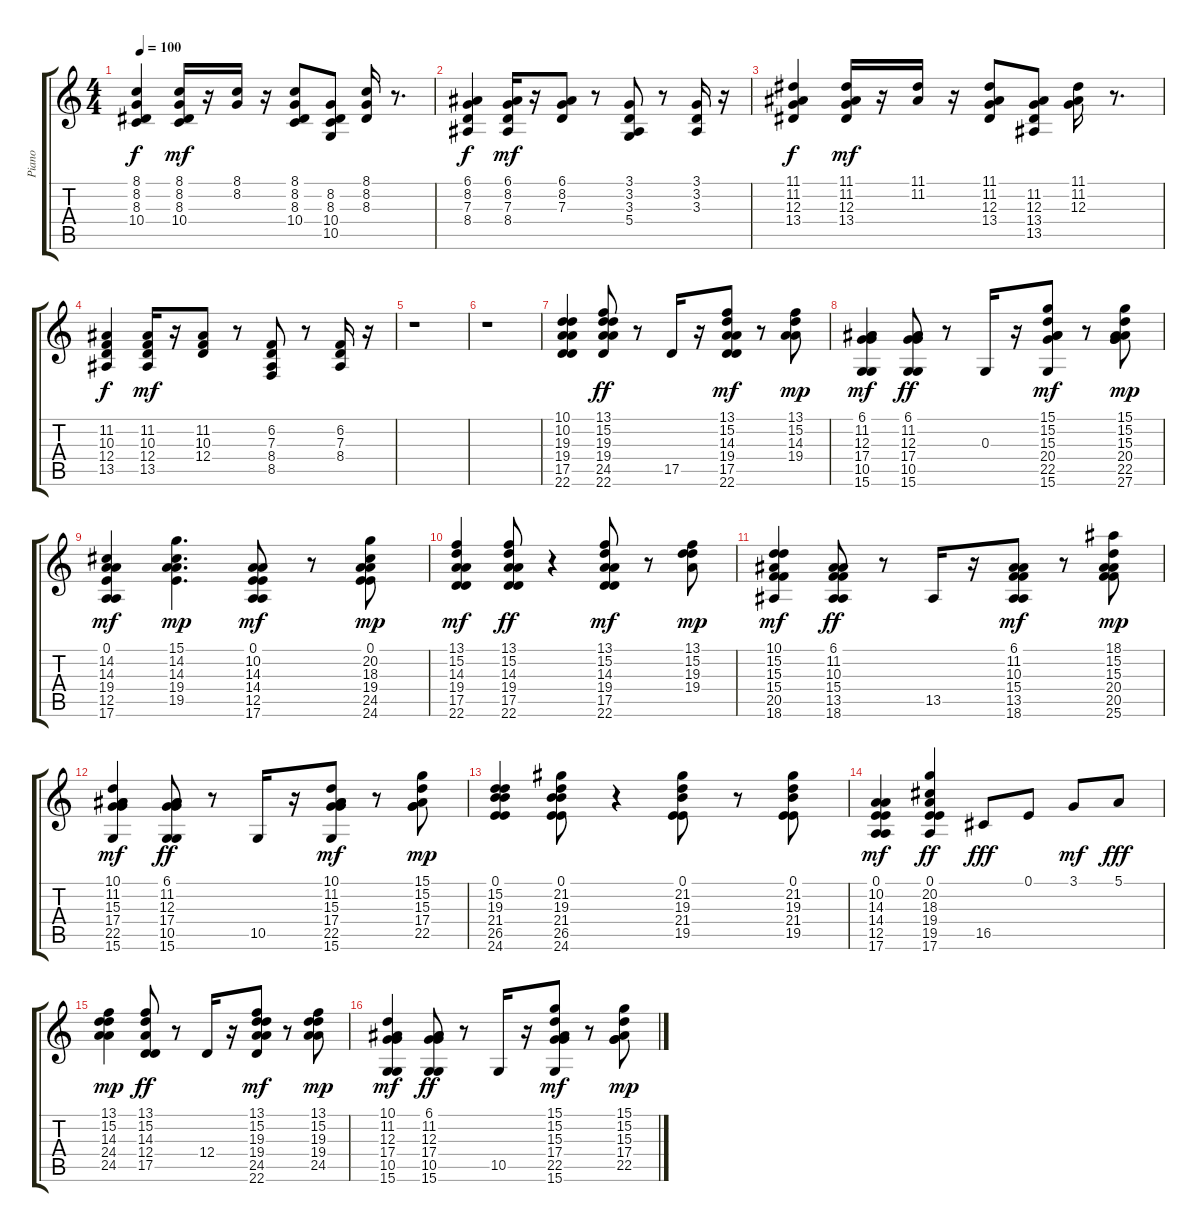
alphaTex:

\track ("Piano" "Piano") {instrument acousticgrandpiano}
\staff {score tabs}
\tuning (E4 B3 G3 D3 A2 E2) {hide}
\ts (4 4)
\tempo 100
\clef g2
\ks c
(8.1 8.2 8.3 10.4).4{dy f} (8.1 8.2 8.3 10.4).16{dy mf} r.16 (8.1 8.2).16 r.16 (8.1 8.2 8.3 10.4).8 (8.2 8.3 10.4 10.5).8 (8.1 8.2 8.3).16 r.8{d} |
(6.1 8.2 7.3 8.4).4{dy f} (6.1 8.2 7.3 8.4).16{dy mf} r.16 (6.1 8.2 7.3).8 r.8 (3.1 3.2 3.3 5.4).8 r.8 (3.1 3.2 3.3).16 r.16 |
(11.1 11.2 12.3 13.4).4{dy f} (11.1 11.2 12.3 13.4).16{dy mf} r.16 (11.1 11.2).16 r.16 (11.1 11.2 12.3 13.4).8 (11.2 12.3 13.4 13.5).8 (11.1 11.2 12.3).16 r.8{d} |
(11.2 10.3 12.4 13.5).4{dy f} (11.2 10.3 12.4 13.5).16{dy mf} r.16 (11.2 10.3 12.4).8 r.8 (6.2 7.3 8.4 8.5).8 r.8 (6.2 7.3 8.4).16 r.16 |
r.1 |
r.1 |
(10.1 10.2 19.3 19.4 17.5 22.6).4 (13.1 15.2 19.3 19.4 24.5 22.6).8{dy ff} r.8 17.5.16 r.16 (13.1 15.2 14.3 19.4 17.5 22.6).8{dy mf} r.8 (13.1 15.2 14.3 19.4).8{dy mp} |
(6.1 11.2 12.3 17.4 10.5 15.6).4{dy mf} (6.1 11.2 12.3 17.4 10.5 15.6).8{dy ff} r.8 0.3.16 r.16 (15.1 15.2 15.3 20.4 22.5 15.6).8{dy mf} r.8 (15.1 15.2 15.3 20.4 22.5 27.6).8{dy mp} |
(0.1 14.2 14.3 19.4 12.5 17.6).4{dy mf} (15.1 14.2 14.3 19.4 19.5).4{d dy mp} (0.1 10.2 14.3 14.4 12.5 17.6).8{dy mf} r.8 (0.1 20.2 18.3 19.4 24.5 24.6).8{dy mp} |
(13.1 15.2 14.3 19.4 17.5 22.6).4{dy mf} (13.1 15.2 14.3 19.4 17.5 22.6).8{dy ff} r.4 (13.1 15.2 14.3 19.4 17.5 22.6).8{dy mf} r.8 (13.1 15.2 19.3 19.4).8{dy mp} |
(10.1 15.2 15.3 15.4 20.5 18.6).4{dy mf} (6.1 11.2 10.3 15.4 13.5 18.6).8{dy ff} r.8 13.5.16 r.16 (6.1 11.2 10.3 15.4 13.5 18.6).8{dy mf} r.8 (18.1 15.2 15.3 20.4 20.5 25.6).8{dy mp} |
(10.1 11.2 15.3 17.4 22.5 15.6).4{dy mf} (6.1 11.2 12.3 17.4 10.5 15.6).8{dy ff} r.8 10.5.16 r.16 (10.1 11.2 15.3 17.4 22.5 15.6).8{dy mf} r.8 (15.1 15.2 15.3 17.4 22.5).8{dy mp} |
(0.1 15.2 19.3 21.4 26.5 24.6).4 (0.1 21.2 19.3 21.4 26.5 24.6).8 r.4 (0.1 21.2 19.3 21.4 19.5).8 r.8 (0.1 21.2 19.3 21.4 19.5).8 |
(0.1 10.2 14.3 14.4 12.5 17.6).4{dy mf} (0.1 20.2 18.3 19.4 19.5 17.6).4{dy ff} 16.5.8{dy fff} 0.1.8 3.1.8{dy mf} 5.1.8{dy fff} |
(13.1 15.2 14.3 24.4 24.5).4{dy mp} (13.1 15.2 14.3 12.4 17.5).8{dy ff} r.8 12.4.16 r.16 (13.1 15.2 19.3 19.4 24.5 22.6).8{dy mf} r.8 (13.1 15.2 19.3 19.4 24.5).8{dy mp} |
(10.1 11.2 12.3 17.4 10.5 15.6).4{dy mf} (6.1 11.2 12.3 17.4 10.5 15.6).8{dy ff} r.8 10.5.16 r.16 (15.1 15.2 15.3 17.4 22.5 15.6).8{dy mf} r.8 (15.1 15.2 15.3 17.4 22.5).8{dy mp}
